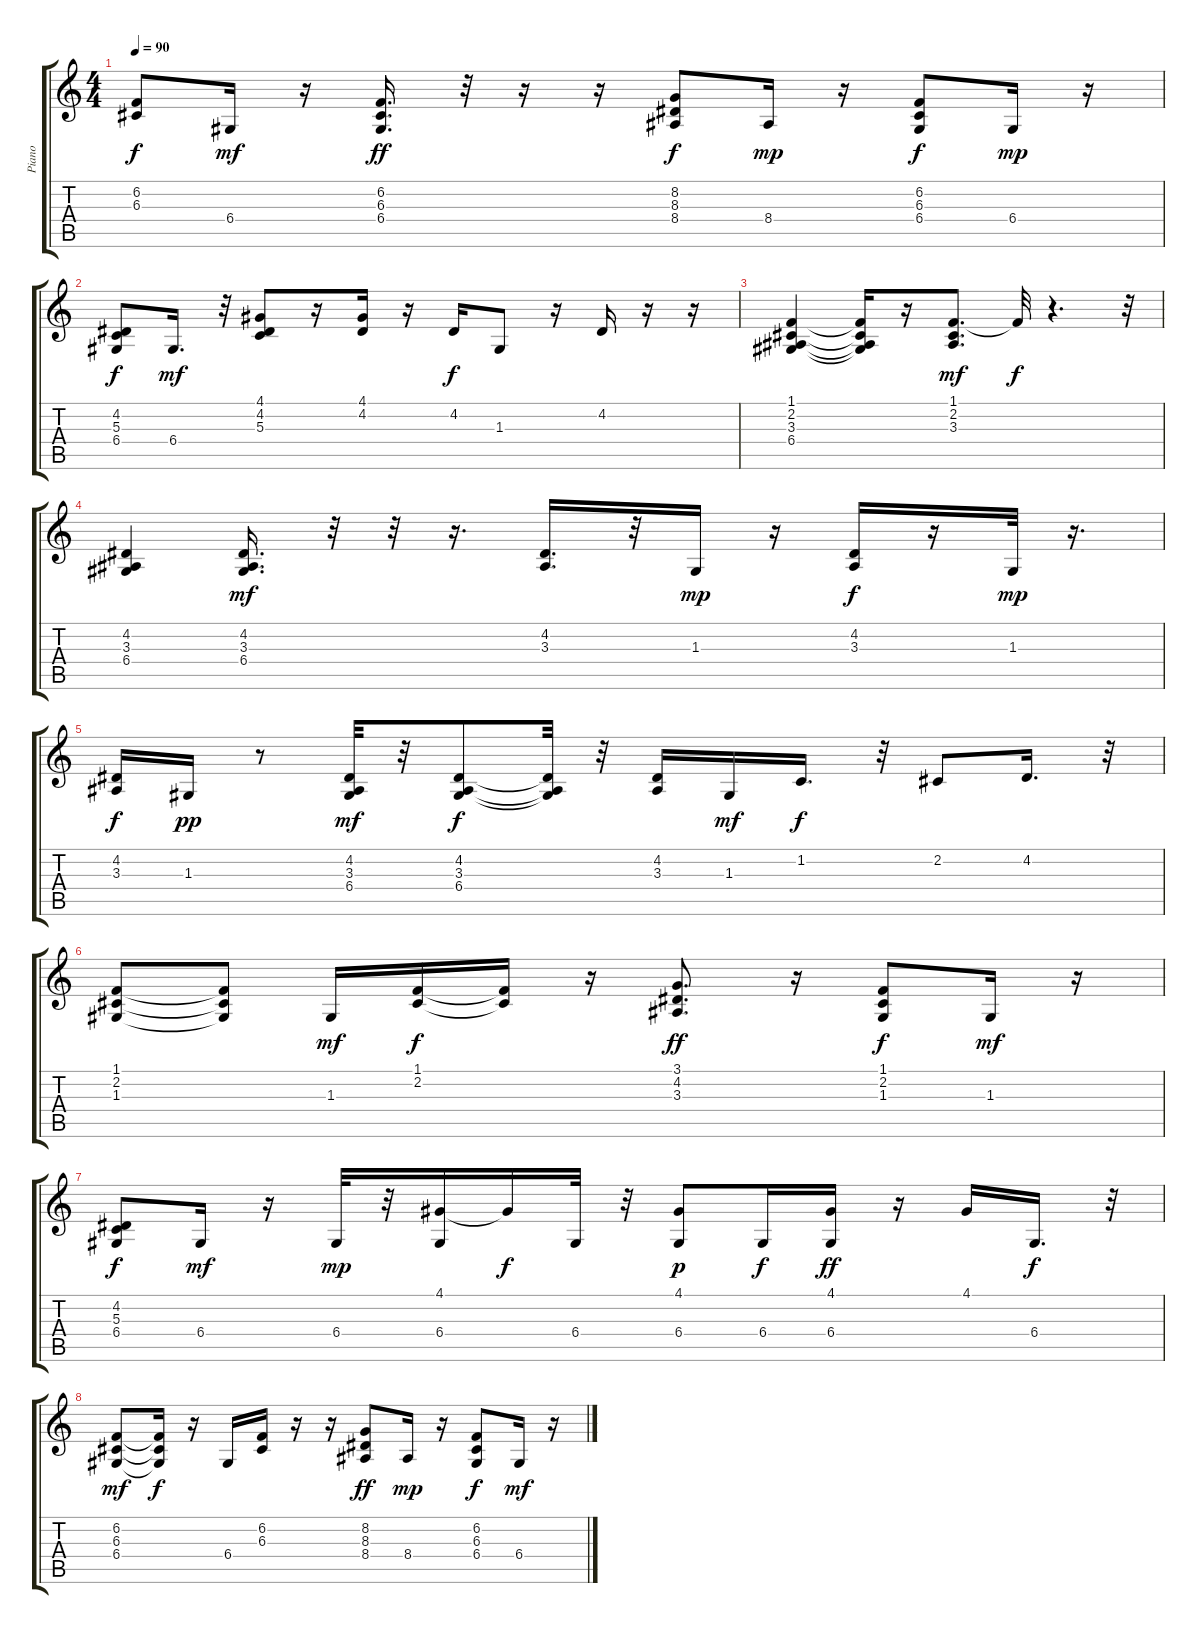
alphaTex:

\track ("Piano            " "Piano     ") {instrument brightacousticpiano}
\staff {score tabs}
\tuning (E4 B3 G3 D3 A2 E2) {hide}
\ts (4 4)
\tempo 90
\clef g2
\ks c
(6.2 6.3).8{dy f} 6.4.16{dy mf} r.16 (6.2 6.3 6.4).16{d dy ff} r.32 r.16 r.16 (8.2 8.3 8.4).8{dy f} 8.4.16{dy mp} r.16 (6.2 6.3 6.4).8{dy f} 6.4.16{dy mp} r.16 |
(4.2 5.3 6.4).8{dy f} 6.4.16{d dy mf} r.32 (4.1 4.2 5.3).8 r.16 (4.1 4.2).16 r.16 4.2.16{dy f} 1.3.8 r.16 4.2.16 r.16 r.16 |
(1.1 2.2 3.3 6.4).4 (1.1{t} 2.2{t} 3.3{t} 6.4{t}).16 r.16 (1.1 2.2 3.3).8{d dy mf} 1.1{t}.32{dy f} r.4{d} r.32 |
(4.2 3.3 6.4).4 (4.2 3.3 6.4).16{d dy mf} r.32 r.32 r.16{d} (4.2 3.3).16{d} r.32 1.3.16{dy mp} r.16 (4.2 3.3).16{dy f} r.16 1.3.32{dy mp} r.16{d} |
(4.2 3.3).16{dy f} 1.3.16{dy pp} r.8 (4.2 3.3 6.4).32{dy mf} r.32 (4.2 3.3 6.4).8{dy f} (4.2{t} 3.3{t} 6.4{t}).32 r.32 (4.2 3.3).16 1.3.16{dy mf} 1.2.16{d dy f} r.32 2.2.8 4.2.16{d} r.32 |
(1.1 2.2 1.3).8 (1.1{t} 2.2{t} 1.3{t}).8 1.3.16{dy mf} (1.1 2.2).16{dy f} (1.1{t} 2.2{t}).16 r.16 (3.1 4.2 3.3).8{d dy ff} r.16 (1.1 2.2 1.3).8{dy f} 1.3.16{dy mf} r.16 |
(4.2 5.3 6.4).8{dy f} 6.4.16{dy mf} r.16 6.4.32{dy mp} r.32 (4.1 6.4).16 4.1{t}.16{dy f} 6.4.32 r.32 (4.1 6.4).8{dy p} 6.4.16{dy f} (4.1 6.4).16{dy ff} r.16 4.1.16 6.4.16{d dy f} r.32 |
(6.2 6.3 6.4).8{dy mf} (6.2{t} 6.3{t} 6.4{t}).16{dy f} r.16 6.4.16 (6.2 6.3).16 r.16 r.16 (8.2 8.3 8.4).8{dy ff} 8.4.16{dy mp} r.16 (6.2 6.3 6.4).8{dy f} 6.4.16{dy mf} r.16
